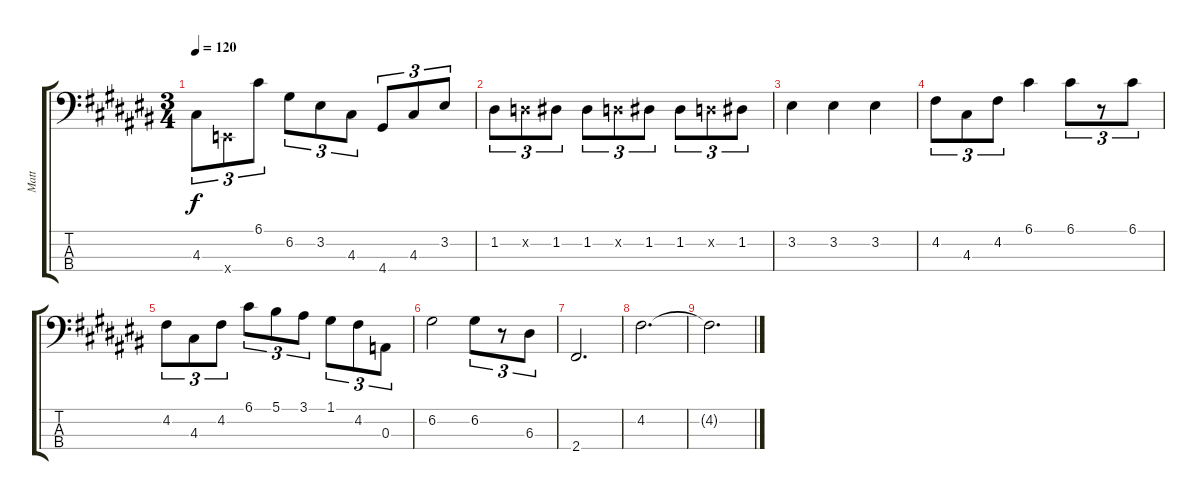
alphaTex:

\track ("Matt" "Matt") {instrument electricbassfinger}
\staff {score tabs}
\tuning (G2 D2 A1 E1) {hide}
\ts (3 4)
\tempo 120
\clef f4
\ks c#
4.3.8{tu (3 2) dy f} 0.4{x}.8{tu (3 2)} 6.1.8{tu (3 2)} 6.2.8{tu (3 2)} 3.2.8{tu (3 2)} 4.3.8{tu (3 2)} 4.4.8{tu (3 2)} 4.3.8{tu (3 2)} 3.2.8{tu (3 2)} |
1.2.8{tu (3 2)} 0.2{x}.8{tu (3 2)} 1.2.8{tu (3 2)} 1.2.8{tu (3 2)} 0.2{x}.8{tu (3 2)} 1.2.8{tu (3 2)} 1.2.8{tu (3 2)} 0.2{x}.8{tu (3 2)} 1.2.8{tu (3 2)} |
3.2.4 3.2.4 3.2.4 |
4.2.8{tu (3 2)} 4.3.8{tu (3 2)} 4.2.8{tu (3 2)} 6.1.4 6.1.8{tu (3 2)} r.8{tu (3 2)} 6.1.8{tu (3 2)} |
4.2.8{tu (3 2)} 4.3.8{tu (3 2)} 4.2.8{tu (3 2)} 6.1.8{tu (3 2)} 5.1.8{tu (3 2)} 3.1.8{tu (3 2)} 1.1.8{tu (3 2)} 4.2.8{tu (3 2)} 0.3.8{tu (3 2)} |
6.2.2 6.2.8{tu (3 2)} r.8{tu (3 2)} 6.3.8{tu (3 2)} |
2.4.2{d} |
4.2.2{d} |
4.2{t}.2{d}
